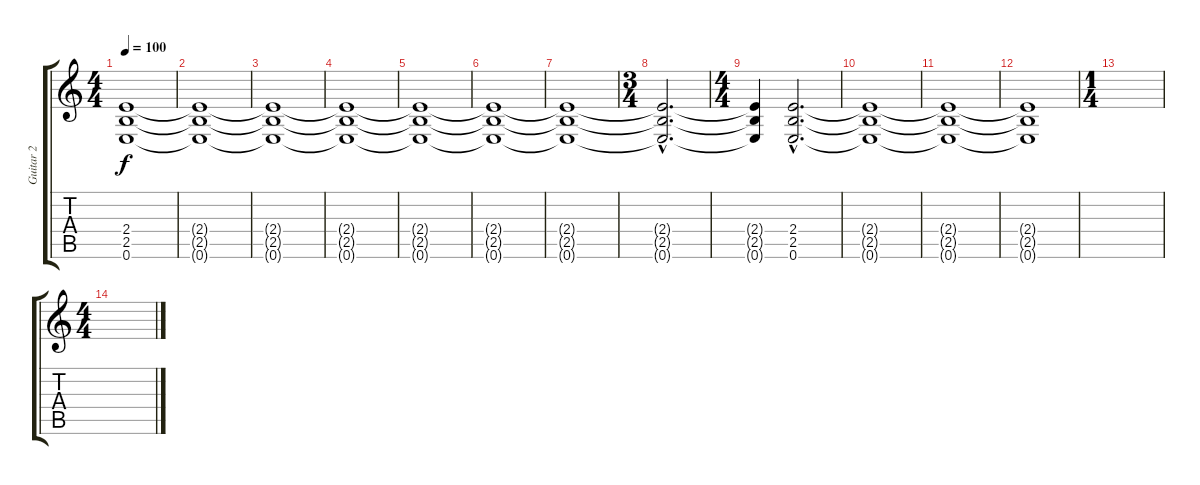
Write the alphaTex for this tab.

\track ("Guitar 2" "Guitar 2") {instrument distortionguitar}
\staff {score tabs}
\tuning (E4 B3 G3 D3 A2 E2) {hide}
\ts (4 4)
\tempo 100
\clef g2
\ks c
(2.4 2.5 0.6).1{dy f instrument distortionguitar} |
(2.4{t} 2.5{t} 0.6{t}).1 |
(2.4{t} 2.5{t} 0.6{t}).1 |
(2.4{t} 2.5{t} 0.6{t}).1 |
(2.4{t} 2.5{t} 0.6{t}).1 |
(2.4{t} 2.5{t} 0.6{t}).1 |
(2.4{t} 2.5{t} 0.6{t}).1 |
\ts (3 4)
(2.4{hac t} 2.5{hac t} 0.6{hac t}).2{d} |
\ts (4 4)
(2.4{t} 2.5{t} 0.6{t}).4 (2.4{hac} 2.5{hac} 0.6{hac}).2{d} |
(2.4{t} 2.5{t} 0.6{t}).1 |
(2.4{t} 2.5{t} 0.6{t}).1 |
(2.4{t} 2.5{t} 0.6{t}).1 |
\ts (1 4)
|
\ts (4 4)
